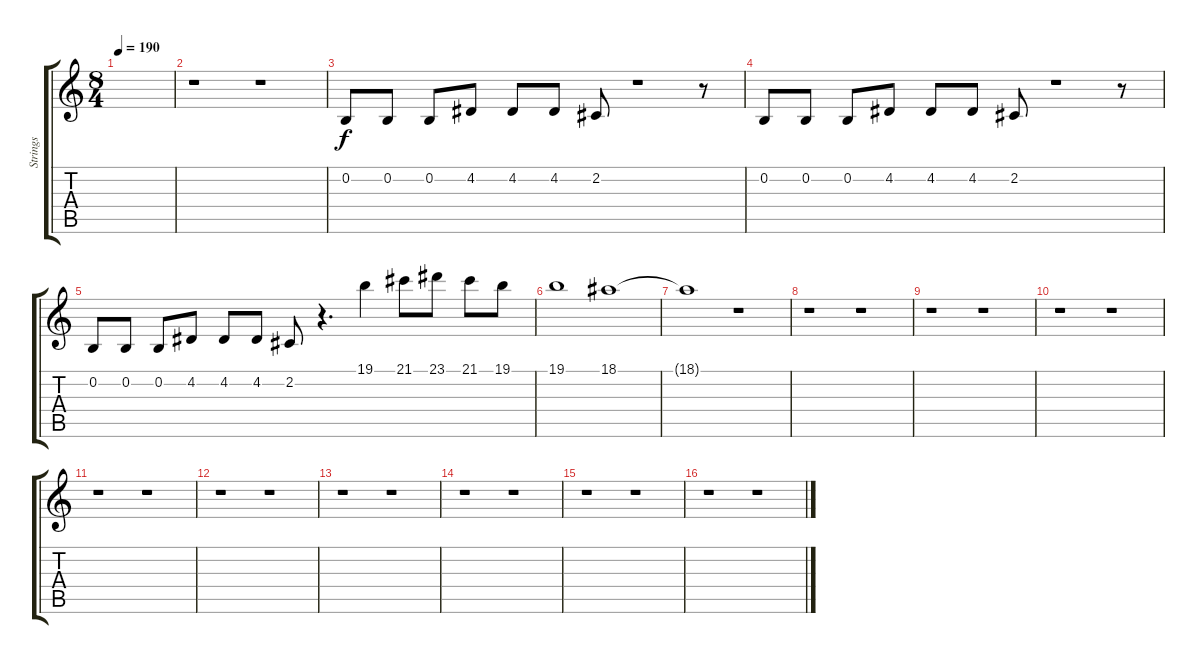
\track ("Strings" "Strings") {instrument tremolostrings}
\staff {score tabs}
\tuning (E4 B3 G3 D3 A2 E2) {hide}
\ts (8 4)
\tempo 190
\clef g2
\ks c
|
r.1 r.1 |
0.2.8 0.2.8 0.2.8 4.2.8 4.2.8 4.2.8 2.2.8 r.1 r.8 |
0.2.8 0.2.8 0.2.8 4.2.8 4.2.8 4.2.8 2.2.8 r.1 r.8 |
0.2.8 0.2.8 0.2.8 4.2.8 4.2.8 4.2.8 2.2.8 r.4{d} 19.1.4 21.1.8 23.1.8 21.1.8 19.1.8 |
19.1.1 18.1.1 |
18.1{t}.1 r.1 |
r.1 r.1 |
r.1 r.1 |
r.1 r.1 |
r.1 r.1 |
r.1 r.1 |
r.1 r.1 |
r.1 r.1 |
r.1 r.1 |
r.1 r.1
